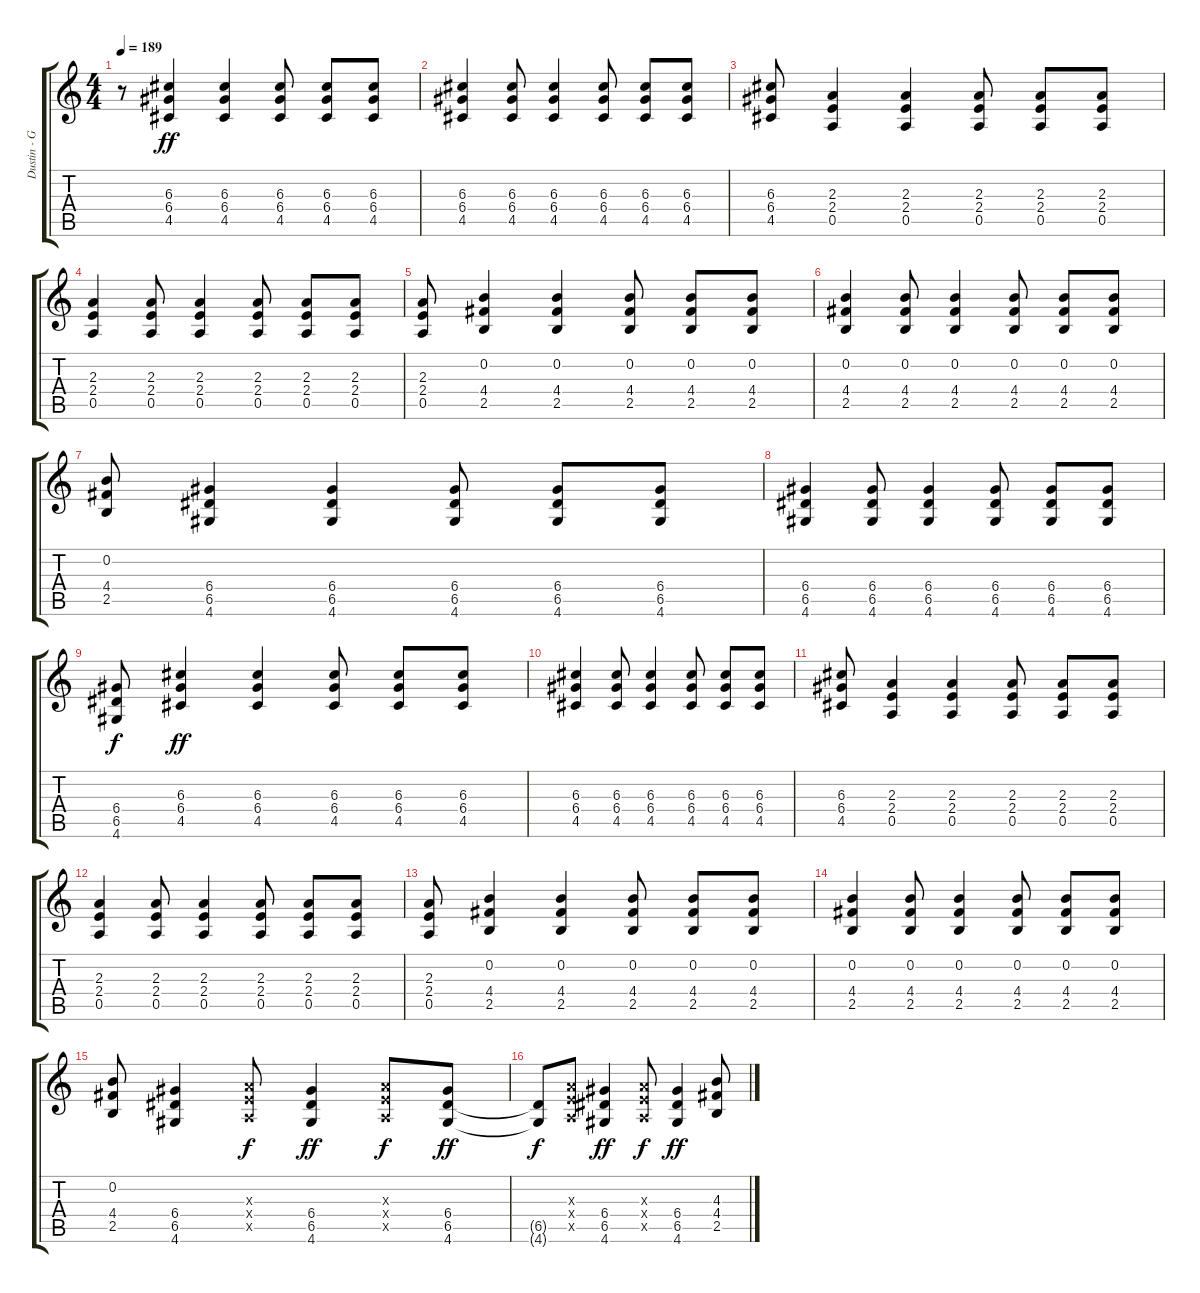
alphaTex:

\track ("Dustin - Guitar" "Dustin - G") {instrument distortionguitar}
\staff {score tabs}
\tuning (E4 B3 G3 D3 A2 E2) {hide}
\ts (4 4)
\tempo 189
\clef g2
\ks c
r.8{dy f} (6.3 6.4 4.5).4{dy ff} (6.3 6.4 4.5).4 (6.3 6.4 4.5).8 (6.3 6.4 4.5).8 (6.3 6.4 4.5).8 |
(6.3 6.4 4.5).4 (6.3 6.4 4.5).8 (6.3 6.4 4.5).4 (6.3 6.4 4.5).8 (6.3 6.4 4.5).8 (6.3 6.4 4.5).8 |
(6.3 6.4 4.5).8 (2.3 2.4 0.5).4 (2.3 2.4 0.5).4 (2.3 2.4 0.5).8 (2.3 2.4 0.5).8 (2.3 2.4 0.5).8 |
(2.3 2.4 0.5).4 (2.3 2.4 0.5).8 (2.3 2.4 0.5).4 (2.3 2.4 0.5).8 (2.3 2.4 0.5).8 (2.3 2.4 0.5).8 |
(2.3 2.4 0.5).8 (0.2 4.4 2.5).4 (0.2 4.4 2.5).4 (0.2 4.4 2.5).8 (0.2 4.4 2.5).8 (0.2 4.4 2.5).8 |
(0.2 4.4 2.5).4 (0.2 4.4 2.5).8 (0.2 4.4 2.5).4 (0.2 4.4 2.5).8 (0.2 4.4 2.5).8 (0.2 4.4 2.5).8 |
(0.2 4.4 2.5).8 (6.4 6.5 4.6).4 (6.4 6.5 4.6).4 (6.4 6.5 4.6).8 (6.4 6.5 4.6).8 (6.4 6.5 4.6).8 |
(6.4 6.5 4.6).4 (6.4 6.5 4.6).8 (6.4 6.5 4.6).4 (6.4 6.5 4.6).8 (6.4 6.5 4.6).8 (6.4 6.5 4.6).8 |
(6.4 6.5 4.6).8{dy f} (6.3 6.4 4.5).4{dy ff} (6.3 6.4 4.5).4 (6.3 6.4 4.5).8 (6.3 6.4 4.5).8 (6.3 6.4 4.5).8 |
(6.3 6.4 4.5).4 (6.3 6.4 4.5).8 (6.3 6.4 4.5).4 (6.3 6.4 4.5).8 (6.3 6.4 4.5).8 (6.3 6.4 4.5).8 |
(6.3 6.4 4.5).8 (2.3 2.4 0.5).4 (2.3 2.4 0.5).4 (2.3 2.4 0.5).8 (2.3 2.4 0.5).8 (2.3 2.4 0.5).8 |
(2.3 2.4 0.5).4 (2.3 2.4 0.5).8 (2.3 2.4 0.5).4 (2.3 2.4 0.5).8 (2.3 2.4 0.5).8 (2.3 2.4 0.5).8 |
(2.3 2.4 0.5).8 (0.2 4.4 2.5).4 (0.2 4.4 2.5).4 (0.2 4.4 2.5).8 (0.2 4.4 2.5).8 (0.2 4.4 2.5).8 |
(0.2 4.4 2.5).4 (0.2 4.4 2.5).8 (0.2 4.4 2.5).4 (0.2 4.4 2.5).8 (0.2 4.4 2.5).8 (0.2 4.4 2.5).8 |
(0.2 4.4 2.5).8 (6.4 6.5 4.6).4 (2.3{x} 2.4{x} 0.5{x}).8{dy f} (6.4 6.5 4.6).4{dy ff} (2.3{x} 2.4{x} 0.5{x}).8{dy f} (6.4 6.5 4.6).8{dy ff} |
(6.5{t} 4.6{t}).8{dy f} (2.3{x} 2.4{x} 0.5{x}).8 (6.4 6.5 4.6).4{dy ff} (2.3{x} 2.4{x} 0.5{x}).8{dy f} (6.4 6.5 4.6).4{dy ff} (4.3 4.4 2.5).8
